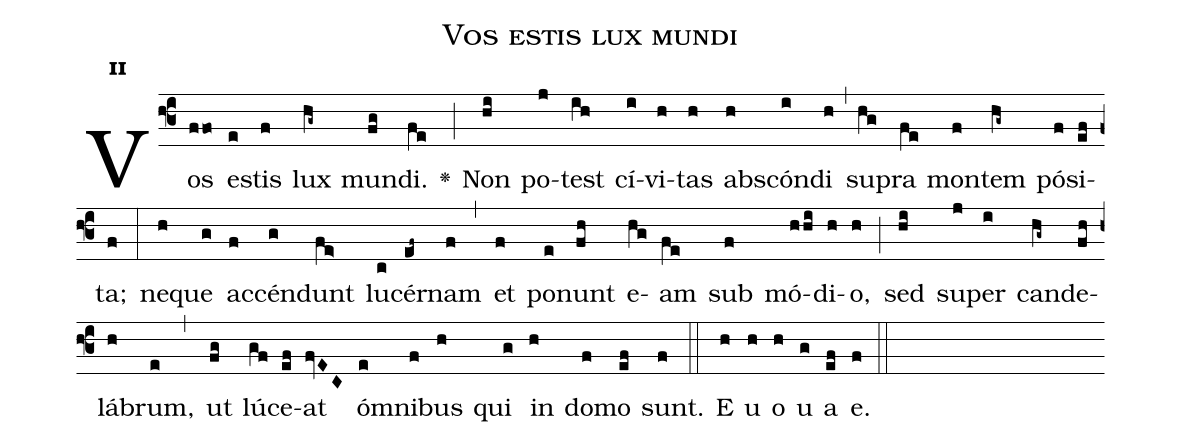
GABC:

name:Vos estis lux mundi;
office-part:Antiphona;
mode:2;
%%
initial-style: 1;
name: Vos estis lux mundi;
book: Antiphonae & Responsoria/Tomus IV, p. 53;
occasion: Dominica V per Annum;
office-part: Vesperae Ant Ma;
annotation: 2d;
centering-scheme: english;
font: OFLSortsMillGoudy;
height: 11;
width: 4.5;
%%
(f3)Vos(ffo) e(e)stis(f) lux(hg~) mun(fg)di.(fe) <v>\greheightstar</v>(;) Non(hi) po(j)test(ih) cí(i)vi(h)tas(h) ab(h)scón(i)di(h) (,) su(hg)pra(fe) mon(f)tem(hg~) pó(f)si(ef)ta;(f) (:) ne(h)que(g) ac(f)cén(g)dunt(fe>) lu(c)cér(ef~)nam(f) (,) et(f) po(e)nunt(fh) e(hg)am(fe) sub(f) mó(hhi)di(h)o,(h) (;) sed(hi) su(j)per(i) can(hg~)de(fh)lá(h)brum,(e) (,) ut(fg) lú(gf)ce(ef)at(fvEC) óm(e)ni(f)bus(h) qui(g) in(h) do(f)mo(ef) sunt.(f) (::) E(h) u(h) o(h) u(g) a(ef) e.(f) (::)
